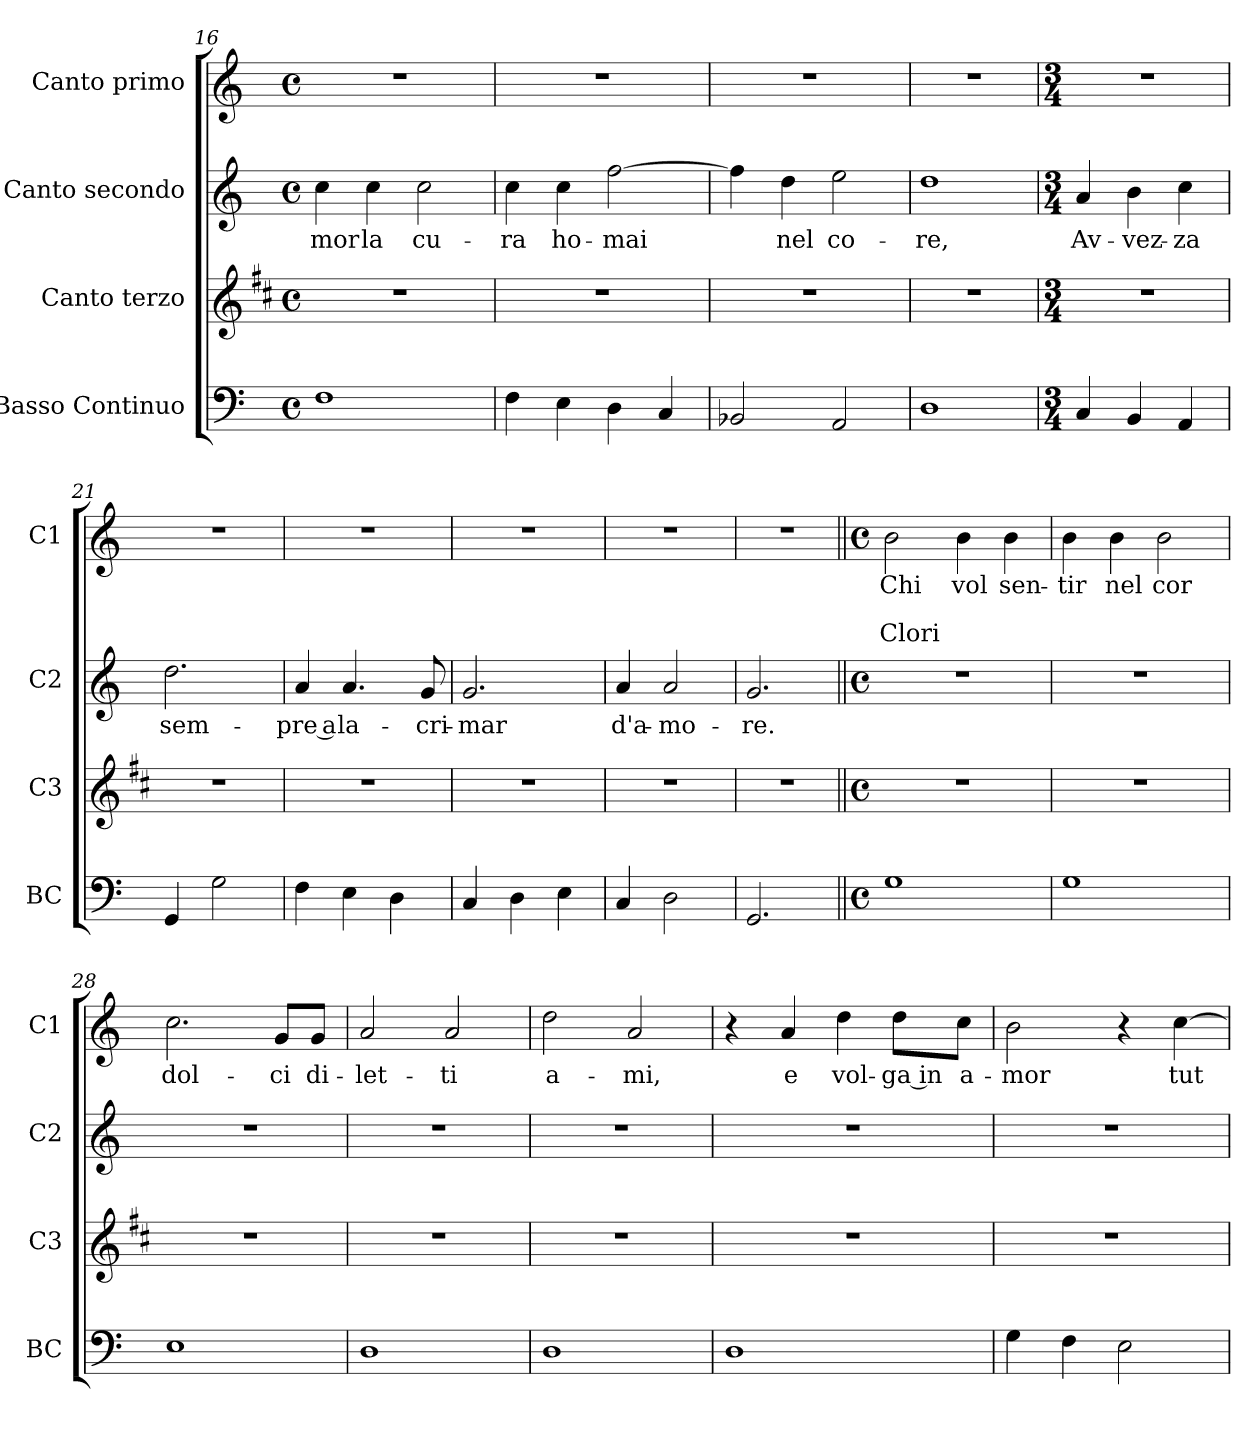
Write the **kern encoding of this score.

**kern	**kern	**kern	**text	**kern	**text	**text	**text
*part4	*part3	*part2	*part2	*part1	*part1	*part1	*part1
*staff4	*staff3	*staff2	*staff2	*staff1	*staff1	*staff1	*staff1
*I"Basso Continuo	*I"Canto terzo	*I"Canto secondo	*	*I"Canto primo	*	*	*
*I'BC	*I'C3	*I'C2	*	*I'C1	*	*	*
*clefF4	*clefG2	*clefG2	*	*clefG2	*	*	*
*	*ITrd1c2	*	*	*	*	*	*
*k[]	*k[]	*k[]	*	*k[]	*	*	*
*C:	*C:	*C:	*	*C:	*	*	*
*M4/4	*M4/4	*M4/4	*	*M4/4	*	*	*
*met(c)	*met(c)	*met(c)	*	*met(c)	*	*	*
=16	=16	=16	=16	=16	=16	=16	=16
!	!	!	!LO:LY:b	!	!	!	!
1F	1r	4cc\	-mor	1r	.	.	.
!	!	!	!LO:LY:b	!	!	!	!
.	.	4cc\	la	.	.	.	.
!	!	!	!LO:LY:b	!	!	!	!
.	.	2cc\	cu-	.	.	.	.
=17	=17	=17	=17	=17	=17	=17	=17
!	!	!	!LO:LY:b	!	!	!	!
4F\	1r	4cc\	-ra	1r	.	.	.
!	!	!	!LO:LY:b	!	!	!	!
4E\	.	4cc\	ho-	.	.	.	.
!	!	!	!LO:LY:b	!	!	!	!
4D\	.	[2ff\	-mai	.	.	.	.
4C/	.	.	.	.	.	.	.
=18	=18	=18	=18	=18	=18	=18	=18
2BB-X/	1r	4ff\]	.	1r	.	.	.
!	!	!	!LO:LY:b	!	!	!	!
.	.	4dd\	nel	.	.	.	.
!	!	!	!LO:LY:b	!	!	!	!
2AA/	.	2ee\	co-	.	.	.	.
=19	=19	=19	=19	=19	=19	=19	=19
!	!	!	!LO:LY:b	!	!	!	!
1D	1r	1dd	-re,	1r	.	.	.
!!LO:LB:g=z
=20	=20	=20	=20	=20	=20	=20	=20
*M3/4	*M3/4	*M3/4	*	*M3/4	*	*	*
!	!	!	!LO:LY:b	!	!	!	!
4C/	2.r	4a/	Av-	2.r	.	.	.
!	!	!	!LO:LY:b	!	!	!	!
4BB/	.	4b\	-vez-	.	.	.	.
!	!	!	!LO:LY:b	!	!	!	!
4AA/	.	4cc\	-za	.	.	.	.
=21	=21	=21	=21	=21	=21	=21	=21
!	!	!	!LO:LY:b	!	!	!	!
4GG/	2.r	2.dd\	sem-	2.r	.	.	.
2G\	.	.	.	.	.	.	.
=22	=22	=22	=22	=22	=22	=22	=22
!	!	!	!LO:LY:b	!	!	!	!
4F\	2.r	4a/	-pre a	2.r	.	.	.
!	!	!	!LO:LY:b	!	!	!	!
4E\	.	4.a/	la-	.	.	.	.
4D\	.	.	.	.	.	.	.
!	!	!	!LO:LY:b	!	!	!	!
.	.	8g/	-cri-	.	.	.	.
=23	=23	=23	=23	=23	=23	=23	=23
!	!	!	!LO:LY:b	!	!	!	!
4C/	2.r	2.g/	-mar	2.r	.	.	.
4D\	.	.	.	.	.	.	.
4E\	.	.	.	.	.	.	.
=24	=24	=24	=24	=24	=24	=24	=24
!	!	!	!LO:LY:b	!	!	!	!
4C/	2.r	4a/	d'a-	2.r	.	.	.
!	!	!	!LO:LY:b	!	!	!	!
2D\	.	2a/	-mo-	.	.	.	.
=25	=25	=25	=25	=25	=25	=25	=25
!	!	!	!LO:LY:b	!	!	!	!
2.GG/	2.r	2.g/	-re.	2.r	.	.	.
!!LO:LB:g=z
=26||	=26||	=26||	=26||	=26||	=26||	=26||	=26||
*M4/4	*M4/4	*M4/4	*	*M4/4	*	*	*
*met(c)	*met(c)	*met(c)	*	*met(c)	*	*	*
!	!	!	!	!	!LO:LY:b	!	!LO:LY:a
1G	1r	1r	.	2b\	Chi	.	Clori
!	!	!	!	!	!LO:LY:b	!	!
.	.	.	.	4b\	vol	.	.
!	!	!	!	!	!LO:LY:b	!	!
.	.	.	.	4b\	sen-	.	.
=27	=27	=27	=27	=27	=27	=27	=27
!	!	!	!	!	!LO:LY:b	!	!
1G	1r	1r	.	4b\	-tir	.	.
!	!	!	!	!	!LO:LY:b	!	!
.	.	.	.	4b\	nel	.	.
!	!	!	!	!	!LO:LY:b	!	!
.	.	.	.	2b\	cor	.	.
=28	=28	=28	=28	=28	=28	=28	=28
!	!	!	!	!	!LO:LY:b	!	!
1E	1r	1r	.	2.cc\	dol-	.	.
!	!	!	!	!	!LO:LY:b	!	!
.	.	.	.	8g/L	-ci	.	.
!	!	!	!	!	!LO:LY:b	!	!
.	.	.	.	8g/J	di-	.	.
=29	=29	=29	=29	=29	=29	=29	=29
!	!	!	!	!	!LO:LY:b	!	!
1D	1r	1r	.	2a/	-let-	.	.
!	!	!	!	!	!LO:LY:b	!	!
.	.	.	.	2a/	-ti	.	.
=30	=30	=30	=30	=30	=30	=30	=30
!	!	!	!	!	!LO:LY:b	!	!
1D	1r	1r	.	2dd\	a-	.	.
!	!	!	!	!	!LO:LY:b	!	!
.	.	.	.	2a/	-mi,	.	.
=31	=31	=31	=31	=31	=31	=31	=31
1D	1r	1r	.	4r	.	.	.
!	!	!	!	!	!LO:LY:b	!	!
.	.	.	.	4a/	e	.	.
!	!	!	!	!	!LO:LY:b	!	!
.	.	.	.	4dd\	vol-	.	.
!	!	!	!	!	!LO:LY:b	!	!
.	.	.	.	8dd\L	-ga in	.	.
!	!	!	!	!	!LO:LY:b	!	!
.	.	.	.	8cc\J	a-	.	.
=32	=32	=32	=32	=32	=32	=32	=32
!	!	!	!	!	!LO:LY:b	!	!
4G\	1r	1r	.	2b\	-mor	.	.
4F\	.	.	.	.	.	.	.
2E\	.	.	.	4r	.	.	.
!	!	!	!	!	!LO:LY:b	!	!
.	.	.	.	[4cc\	tut-	.	.
=	=	=	=	=	=	=	=
*-	*-	*-	*-	*-	*-	*-	*-
